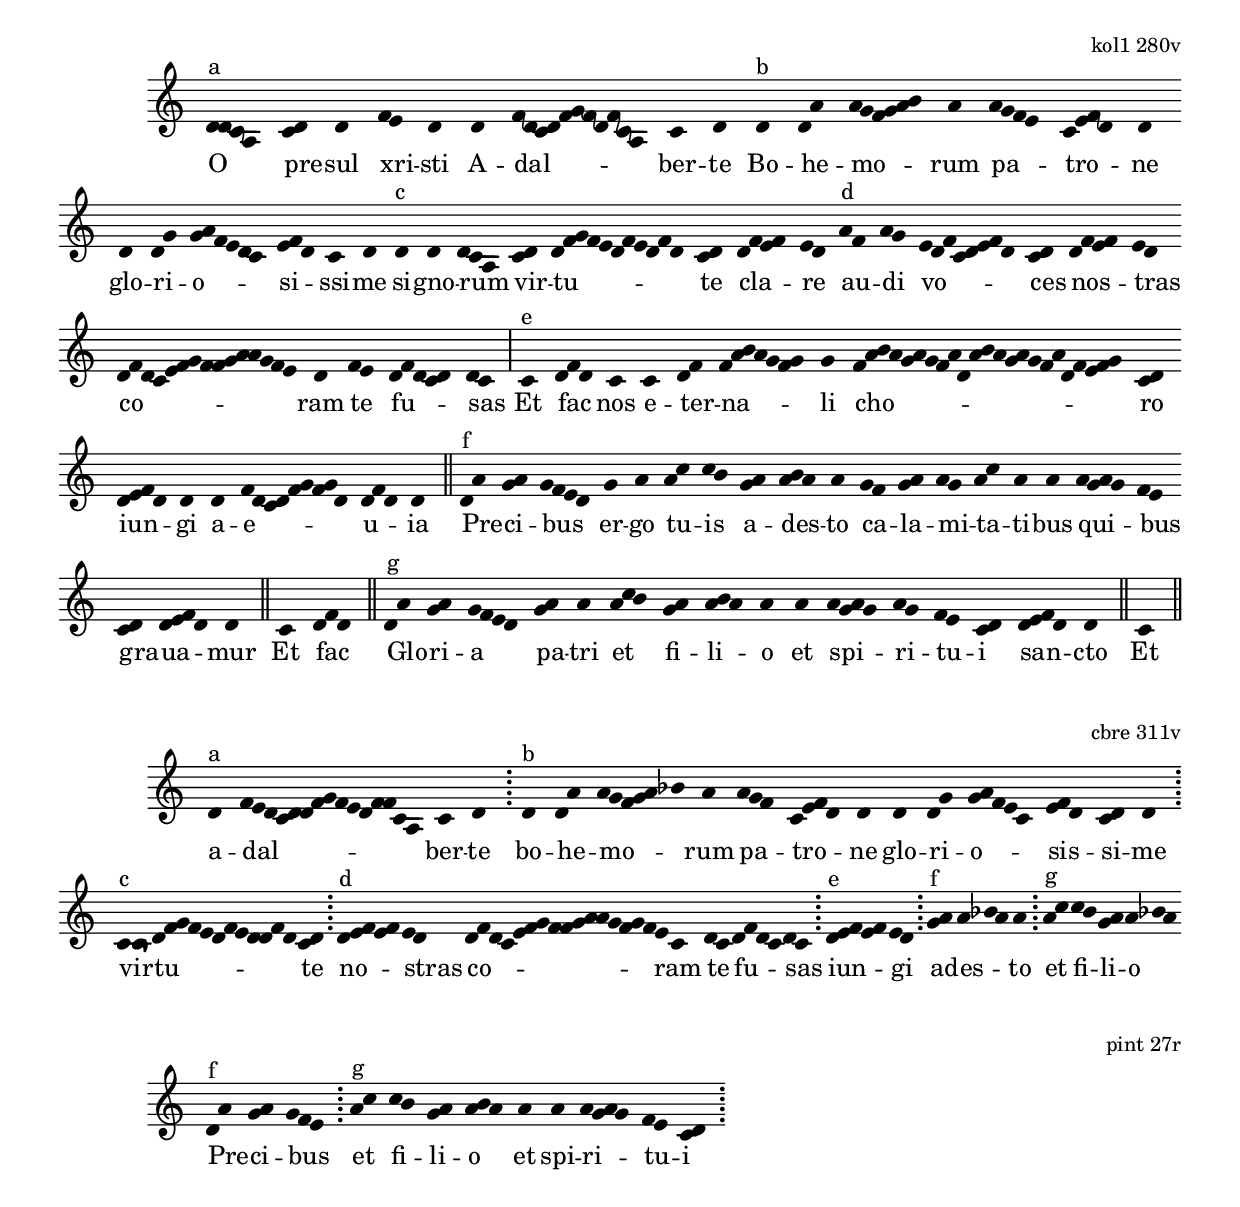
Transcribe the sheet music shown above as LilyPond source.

\version "2.19.32"

\include "../lib/synopsis.ily"

\score {
  \transpose c c' {
    \plainchant
    \melisma { d^"a" d \tli c \sli a, } \bar "" \melisma { c d } d \bar "" \melisma { f e } d \bar "" d \melisma { f \sli d \tli c d f g \tli f \sli d f \mli c \sli a, } c d \bar ""
    d^"b" \melisma { d a } \melisma { a g f g a b } a \bar "" \melisma { a g f e } \melisma { c e f \sli d } d \bar "" d \melisma { d g } \melisma { g a f e d c } \melisma { e f d } c d \bar ""
    d^"c" d \melisma { d c a, } \bar "" \melisma { c d } \melisma { d f g f e d f e d f d } \melisma { c d } \bar "" \melisma { d f e f } \melisma { e d } \bar ""
    \melisma { a^"d" f } \melisma { a g } \bar "" \melisma { e d f c d e f d } \melisma { c d } \bar "" \melisma { d f e f } \melisma { e d } \bar ""
    \melisma { d f d c e f g f f g a a g f e } d \bar "" \melisma { f e } \bar "" \melisma { d f d c d } \melisma { d c } \bar "|"

    c^"e" \bar "" \melisma { d f d } \bar "" c \bar "" c \melisma { d f } \melisma { f a b a g f g } g \bar "" \melisma { f a b a g a g f a d a b a g a g f a d f e f g } \melisma { c d } \bar "" \melisma { d e f d } d \bar ""
    d \melisma { f d c d f g f g d } \melisma { d f d } d \bar "||"

    \melisma { d^"f" a } \melisma { g a } \melisma { g f e d } \bar "" g a \bar "" \melisma { a c' } \melisma { c' b } \bar ""
    \melisma { g a } \melisma { a b a } a \bar "" \melisma { g f } \melisma { g a } \melisma { a g } \melisma { a c' } a a \bar ""
    \melisma { a g a g } \melisma { f e } \bar "" \melisma { c d } \melisma { d e f d } d \bar "||"

    c \bar "" \melisma { d f d } \bar "||"

    \melisma { d^"g" a } \melisma { g a } \melisma { g f e d } \bar "" \melisma { g a } a \bar "" \melisma { a c' b } \bar "" \melisma { g a } \melisma { a b a } a \bar ""
    a \bar "" \melisma { a g a g } \melisma { a g } \melisma { f e } \melisma { c d } \bar "" \melisma { d e f d } d \bar "||"

    c \bar "||"
  }
  \addlyrics {
    O pre -- sul xri -- sti A -- dal -- ber -- te
    Bo -- he -- mo -- rum pa -- tro -- ne glo -- ri -- o -- si -- ssi -- me
    si -- gno -- rum vir -- tu -- te cla -- re
    au -- di vo -- ces nos -- tras
    co -- ram te fu -- sas

    Et fac nos e -- ter -- na -- li cho -- ro iun -- gi
    a -- e -- u -- ia

    Pre -- ci -- bus er -- go tu -- is
    a -- des -- to ca -- la -- mi -- ta -- ti -- bus
    qui -- bus gra -- ua -- mur

    Et fac

    Glo -- ri -- a pa -- tri et fi -- li -- o
    et spi -- ri -- tu -- i san -- cto

    Et
  }
  \header {
    quid = "responsorium"
    modus = "2+1"
    fontes = "kol1 280v"
  }
}

\score {
  \transpose c c' {
    \plainchant
    d^"a" \melisma { f e d c d d f g f e d f f c a, } c d \bar ";"
    d^"b" \melisma { d a } \melisma { a g f g a bes } a \melisma { a g f } \melisma { c e f d } d d \melisma { d g } \melisma { g a f e c } \melisma { e f d } \melisma { c d } d \bar ";"
    \melisma { c^"c" \strophicus c } \melisma { d f g f e d f e d d f d } \melisma { c d } \bar ";"
    \melisma { d^"d" e f e f } \melisma { e d } \melisma { d f d c e f g f f g a a g f g f e } c \melisma { d c } \melisma { d f d c } \melisma { d c } \bar ";"
    \melisma { d^"e" e f e f } \melisma { e d } \bar ";"
    \melisma { g^"f" a } \melisma { a bes a } a \bar ";"
    \melisma { a^"g" c' } \melisma { c' b } \melisma { g a } \melisma { a bes a }
  }
  \addlyrics {
    a -- dal -- ber -- te
    bo -- he -- mo -- rum pa -- tro -- ne glo -- ri -- o -- sis -- si -- me
    vir -- tu -- te
    no -- stras co -- ram te fu -- sas
    iun -- gi
    ad -- es -- to
    et fi -- li -- o
  }
  \header {
    fontes = "cbre 311v"
  }
}

\score {
  \transpose c c' {
    \plainchant
    \melisma { d^"f" a } \melisma { g a } \melisma { g f e } \bar ";"
    \melisma { a^"g" c' } \melisma { c' b } \melisma { g a } \melisma { a b a } a a \melisma { a g a g } \melisma { f e } \melisma { c d } \bar ";"
  }
  \addlyrics {
    Pre -- ci -- bus
    et fi -- li -- o et spi -- ri -- tu -- i
  }
  \header {
    fontes = "pint 27r"
  }
}